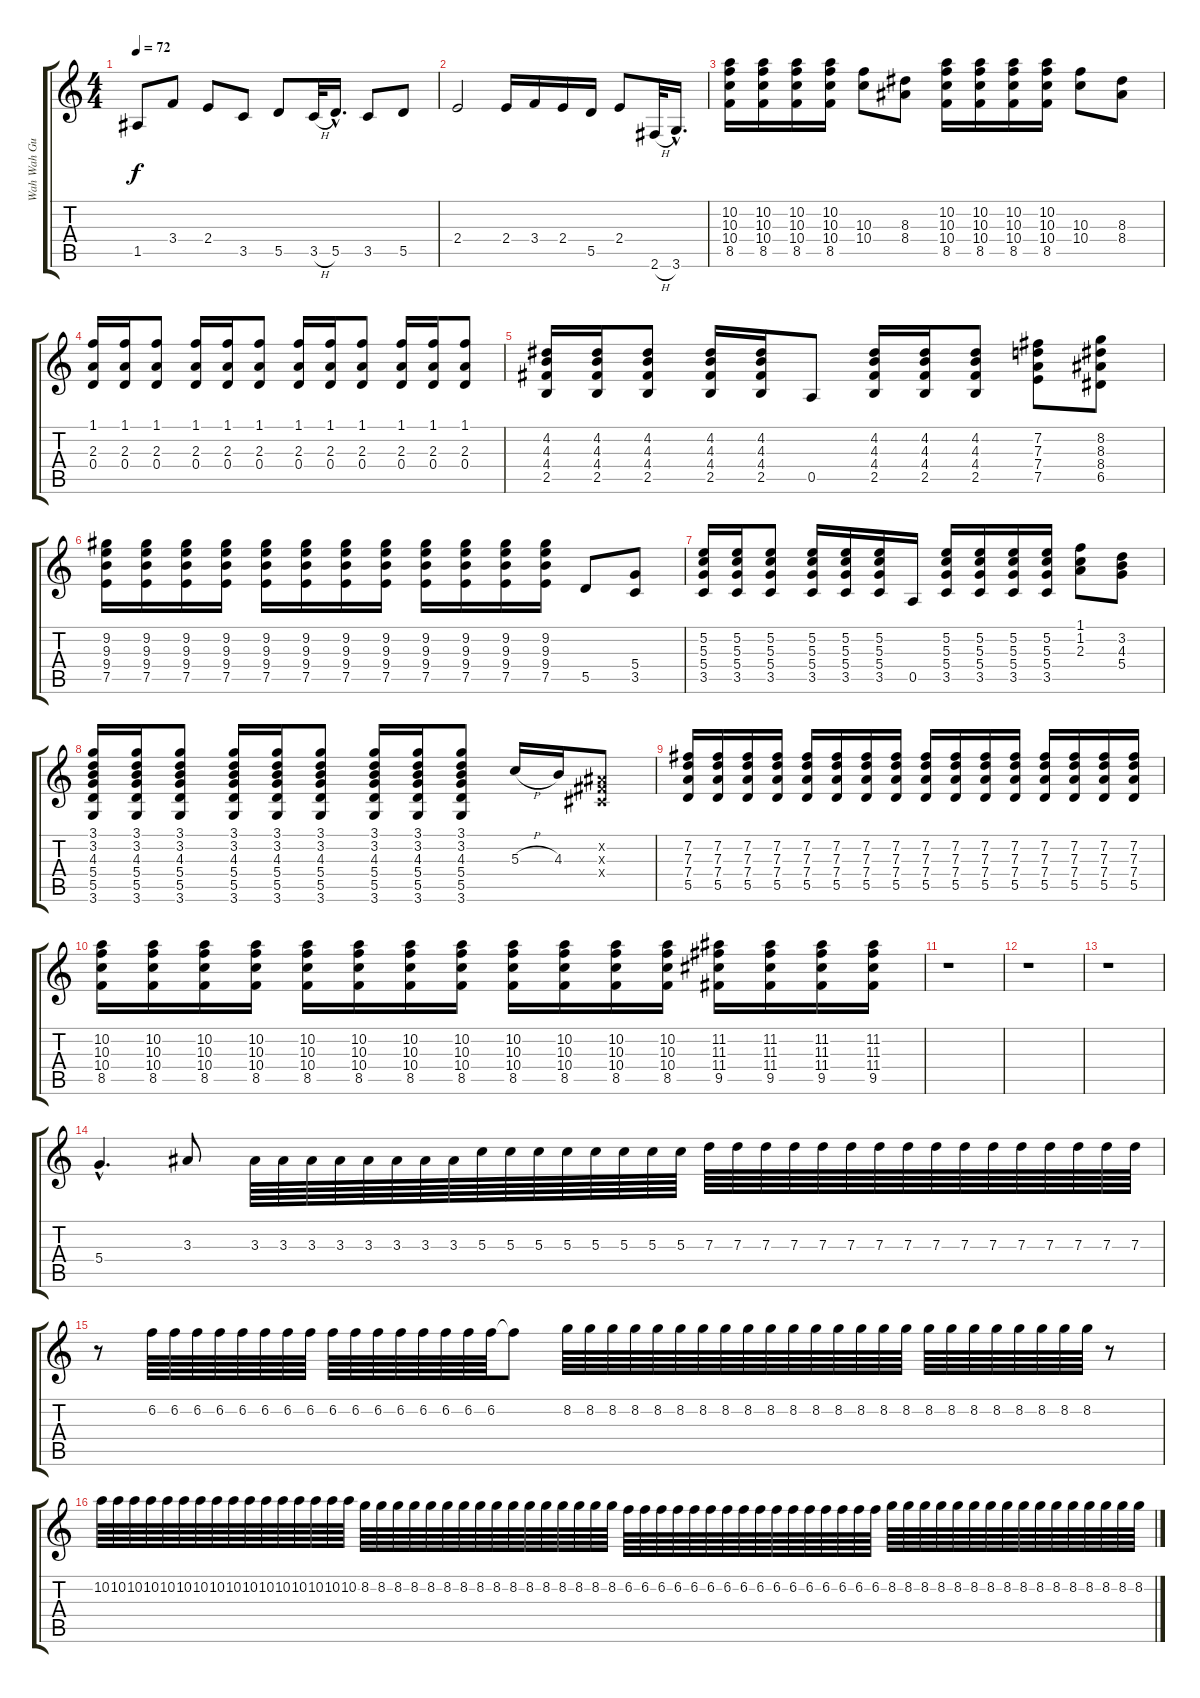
\track ("Wah Wah Guitar" "Wah Wah Gu") {instrument electricguitarclean}
\staff {score tabs}
\tuning (E4 B3 G3 D3 A2 E2) {hide}
\ts (4 4)
\tempo 72
\clef g2
\ks c
1.5.8{dy f} 3.4.8 2.4.8 3.5.8 5.5.8 3.5{h}.32 5.5{hac}.16{d} 3.5.8 5.5.8 |
2.4.2 2.4.16 3.4.16 2.4.16 5.5.16 2.4.8 2.6{h}.32 3.6{hac}.16{d} |
(10.2 10.3 10.4 8.5).16 (10.2 10.3 10.4 8.5).16 (10.2 10.3 10.4 8.5).16 (10.2 10.3 10.4 8.5).16 (10.3 10.4).8 (8.3 8.4).8 (10.2 10.3 10.4 8.5).16 (10.2 10.3 10.4 8.5).16 (10.2 10.3 10.4 8.5).16 (10.2 10.3 10.4 8.5).16 (10.3 10.4).8 (8.3 8.4).8 |
(1.1 2.3 0.4).16 (1.1 2.3 0.4).16 (1.1 2.3 0.4).8 (1.1 2.3 0.4).16 (1.1 2.3 0.4).16 (1.1 2.3 0.4).8 (1.1 2.3 0.4).16 (1.1 2.3 0.4).16 (1.1 2.3 0.4).8 (1.1 2.3 0.4).16 (1.1 2.3 0.4).16 (1.1 2.3 0.4).8 |
(4.2 4.3 4.4 2.5).16 (4.2 4.3 4.4 2.5).16 (4.2 4.3 4.4 2.5).8 (4.2 4.3 4.4 2.5).16 (4.2 4.3 4.4 2.5).16 0.5.8 (4.2 4.3 4.4 2.5).16 (4.2 4.3 4.4 2.5).16 (4.2 4.3 4.4 2.5).8 (7.2 7.3 7.4 7.5).8 (8.2 8.3 8.4 6.5).8 |
(9.2 9.3 9.4 7.5).16 (9.2 9.3 9.4 7.5).16 (9.2 9.3 9.4 7.5).16 (9.2 9.3 9.4 7.5).16 (9.2 9.3 9.4 7.5).16 (9.2 9.3 9.4 7.5).16 (9.2 9.3 9.4 7.5).16 (9.2 9.3 9.4 7.5).16 (9.2 9.3 9.4 7.5).16 (9.2 9.3 9.4 7.5).16 (9.2 9.3 9.4 7.5).16 (9.2 9.3 9.4 7.5).16 5.5.8 (5.4 3.5).8 |
(5.2 5.3 5.4 3.5).16 (5.2 5.3 5.4 3.5).16 (5.2 5.3 5.4 3.5).8 (5.2 5.3 5.4 3.5).16 (5.2 5.3 5.4 3.5).16 (5.2 5.3 5.4 3.5).16 0.5.16 (5.2 5.3 5.4 3.5).16 (5.2 5.3 5.4 3.5).16 (5.2 5.3 5.4 3.5).16 (5.2 5.3 5.4 3.5).16 (1.1 1.2 2.3).8 (3.2 4.3 5.4).8 |
(3.1 3.2 4.3 5.4 5.5 3.6).16 (3.1 3.2 4.3 5.4 5.5 3.6).16 (3.1 3.2 4.3 5.4 5.5 3.6).8 (3.1 3.2 4.3 5.4 5.5 3.6).16 (3.1 3.2 4.3 5.4 5.5 3.6).16 (3.1 3.2 4.3 5.4 5.5 3.6).8 (3.1 3.2 4.3 5.4 5.5 3.6).16 (3.1 3.2 4.3 5.4 5.5 3.6).16 (3.1 3.2 4.3 5.4 5.5 3.6).8 5.3{h}.16 4.3.16 (-1.2{x} -1.3{x} -1.4{x}).8 |
(7.2 7.3 7.4 5.5).16 (7.2 7.3 7.4 5.5).16 (7.2 7.3 7.4 5.5).16 (7.2 7.3 7.4 5.5).16 (7.2 7.3 7.4 5.5).16 (7.2 7.3 7.4 5.5).16 (7.2 7.3 7.4 5.5).16 (7.2 7.3 7.4 5.5).16 (7.2 7.3 7.4 5.5).16 (7.2 7.3 7.4 5.5).16 (7.2 7.3 7.4 5.5).16 (7.2 7.3 7.4 5.5).16 (7.2 7.3 7.4 5.5).16 (7.2 7.3 7.4 5.5).16 (7.2 7.3 7.4 5.5).16 (7.2 7.3 7.4 5.5).16 |
(10.2 10.3 10.4 8.5).16 (10.2 10.3 10.4 8.5).16 (10.2 10.3 10.4 8.5).16 (10.2 10.3 10.4 8.5).16 (10.2 10.3 10.4 8.5).16 (10.2 10.3 10.4 8.5).16 (10.2 10.3 10.4 8.5).16 (10.2 10.3 10.4 8.5).16 (10.2 10.3 10.4 8.5).16 (10.2 10.3 10.4 8.5).16 (10.2 10.3 10.4 8.5).16 (10.2 10.3 10.4 8.5).16 (11.2 11.3 11.4 9.5).16 (11.2 11.3 11.4 9.5).16 (11.2 11.3 11.4 9.5).16 (11.2 11.3 11.4 9.5).16 |
r.1 |
r.1 |
r.1 |
5.4{hac}.4{d} 3.3.8 3.3.64 3.3.64 3.3.64 3.3.64 3.3.64 3.3.64 3.3.64 3.3.64 5.3.64 5.3.64 5.3.64 5.3.64 5.3.64 5.3.64 5.3.64 5.3.64 7.3.64 7.3.64 7.3.64 7.3.64 7.3.64 7.3.64 7.3.64 7.3.64 7.3.64 7.3.64 7.3.64 7.3.64 7.3.64 7.3.64 7.3.64 7.3.64 |
r.8 6.2.64 6.2.64 6.2.64 6.2.64 6.2.64 6.2.64 6.2.64 6.2.64 6.2.64 6.2.64 6.2.64 6.2.64 6.2.64 6.2.64 6.2.64 6.2.64 6.2{t}.8 8.2.64 8.2.64 8.2.64 8.2.64 8.2.64 8.2.64 8.2.64 8.2.64 8.2.64 8.2.64 8.2.64 8.2.64 8.2.64 8.2.64 8.2.64 8.2.64 8.2.64 8.2.64 8.2.64 8.2.64 8.2.64 8.2.64 8.2.64 8.2.64 r.8 |
10.2.64 10.2.64 10.2.64 10.2.64 10.2.64 10.2.64 10.2.64 10.2.64 10.2.64 10.2.64 10.2.64 10.2.64 10.2.64 10.2.64 10.2.64 10.2.64 8.2.64 8.2.64 8.2.64 8.2.64 8.2.64 8.2.64 8.2.64 8.2.64 8.2.64 8.2.64 8.2.64 8.2.64 8.2.64 8.2.64 8.2.64 8.2.64 6.2.64 6.2.64 6.2.64 6.2.64 6.2.64 6.2.64 6.2.64 6.2.64 6.2.64 6.2.64 6.2.64 6.2.64 6.2.64 6.2.64 6.2.64 6.2.64 8.2.64 8.2.64 8.2.64 8.2.64 8.2.64 8.2.64 8.2.64 8.2.64 8.2.64 8.2.64 8.2.64 8.2.64 8.2.64 8.2.64 8.2.64 8.2.64
